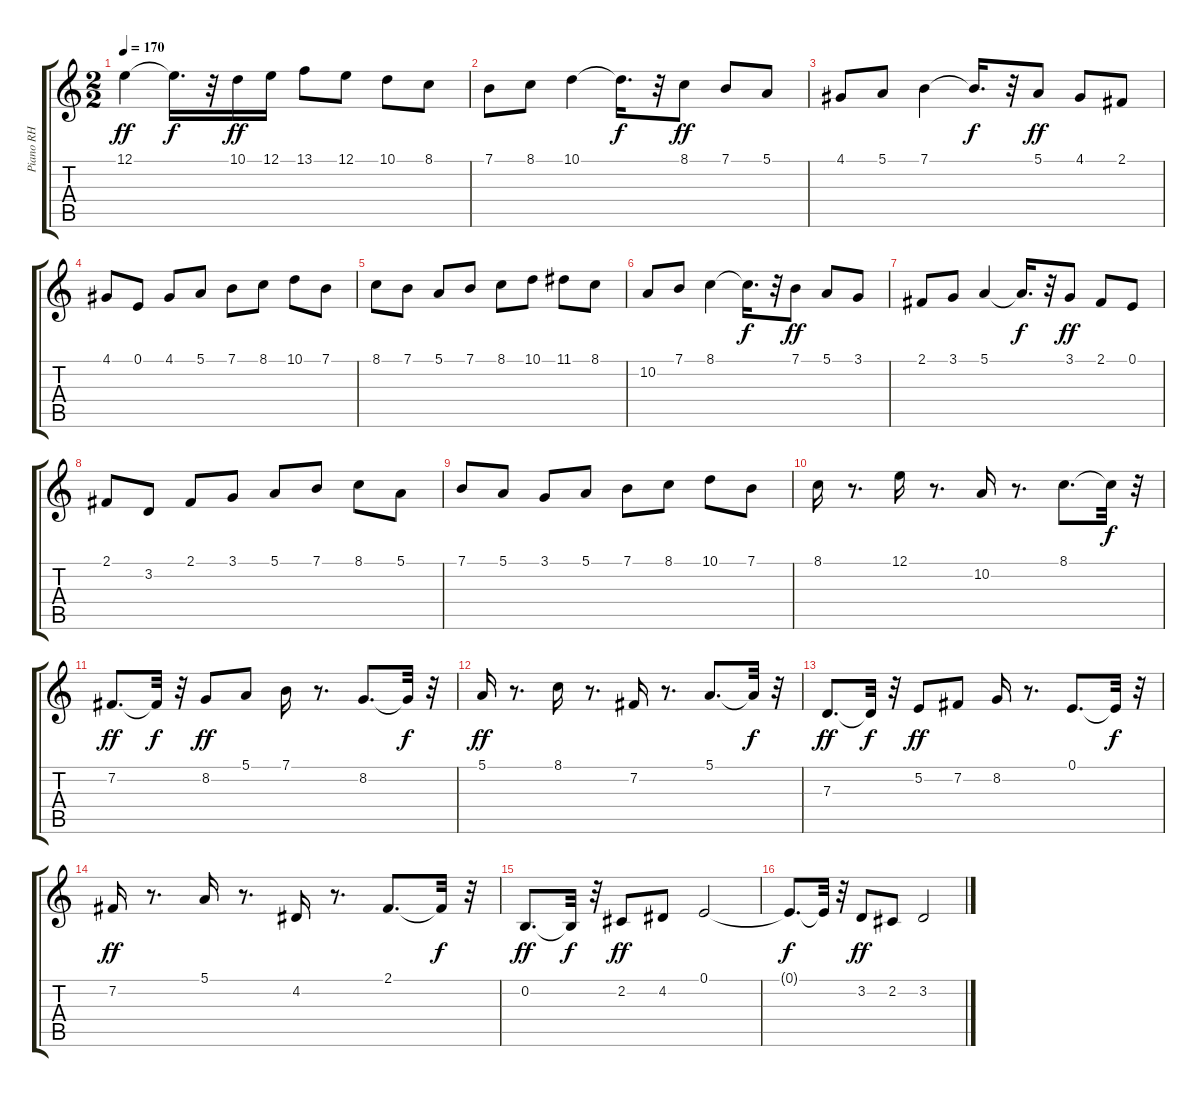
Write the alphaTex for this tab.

\track ("Piano RH" "Piano RH") {instrument acousticgrandpiano}
\staff {score tabs}
\tuning (E4 B3 G3 D3 A2 E2) {hide}
\ts (2 2)
\tempo 170
\clef g2
\ks c
12.1.4{dy ff} 12.1{t}.16{d dy f} r.32 10.1.16{dy ff} 12.1.16 13.1.8 12.1.8 10.1.8 8.1.8 |
7.1.8 8.1.8 10.1.4 10.1{t}.16{d dy f} r.32 8.1.8{dy ff} 7.1.8 5.1.8 |
4.1.8 5.1.8 7.1.4 7.1{t}.16{d dy f} r.32 5.1.8{dy ff} 4.1.8 2.1.8 |
4.1.8 0.1.8 4.1.8 5.1.8 7.1.8 8.1.8 10.1.8 7.1.8 |
8.1.8 7.1.8 5.1.8 7.1.8 8.1.8 10.1.8 11.1.8 8.1.8 |
10.2.8 7.1.8 8.1.4 8.1{t}.16{d dy f} r.32 7.1.8{dy ff} 5.1.8 3.1.8 |
2.1.8 3.1.8 5.1.4 5.1{t}.16{d dy f} r.32 3.1.8{dy ff} 2.1.8 0.1.8 |
2.1.8 3.2.8 2.1.8 3.1.8 5.1.8 7.1.8 8.1.8 5.1.8 |
7.1.8 5.1.8 3.1.8 5.1.8 7.1.8 8.1.8 10.1.8 7.1.8 |
8.1.16 r.8{d} 12.1.16 r.8{d} 10.2.16 r.8{d} 8.1.8{d} 8.1{t}.32{dy f} r.32 |
7.2.8{d dy ff} 7.2{t}.32{dy f} r.32 8.2.8{dy ff} 5.1.8 7.1.16 r.8{d} 8.2.8{d} 8.2{t}.32{dy f} r.32 |
5.1.16{dy ff} r.8{d} 8.1.16 r.8{d} 7.2.16 r.8{d} 5.1.8{d} 5.1{t}.32{dy f} r.32 |
7.3.8{d dy ff} 7.3{t}.32{dy f} r.32 5.2.8{dy ff} 7.2.8 8.2.16 r.8{d} 0.1.8{d} 0.1{t}.32{dy f} r.32 |
7.2.16{dy ff} r.8{d} 5.1.16 r.8{d} 4.2.16 r.8{d} 2.1.8{d} 2.1{t}.32{dy f} r.32 |
0.2.8{d dy ff} 0.2{t}.32{dy f} r.32 2.2.8{dy ff} 4.2.8 0.1.2 |
0.1{t}.8{d dy f} 0.1{t}.32 r.32 3.2.8{dy ff} 2.2.8 3.2.2
